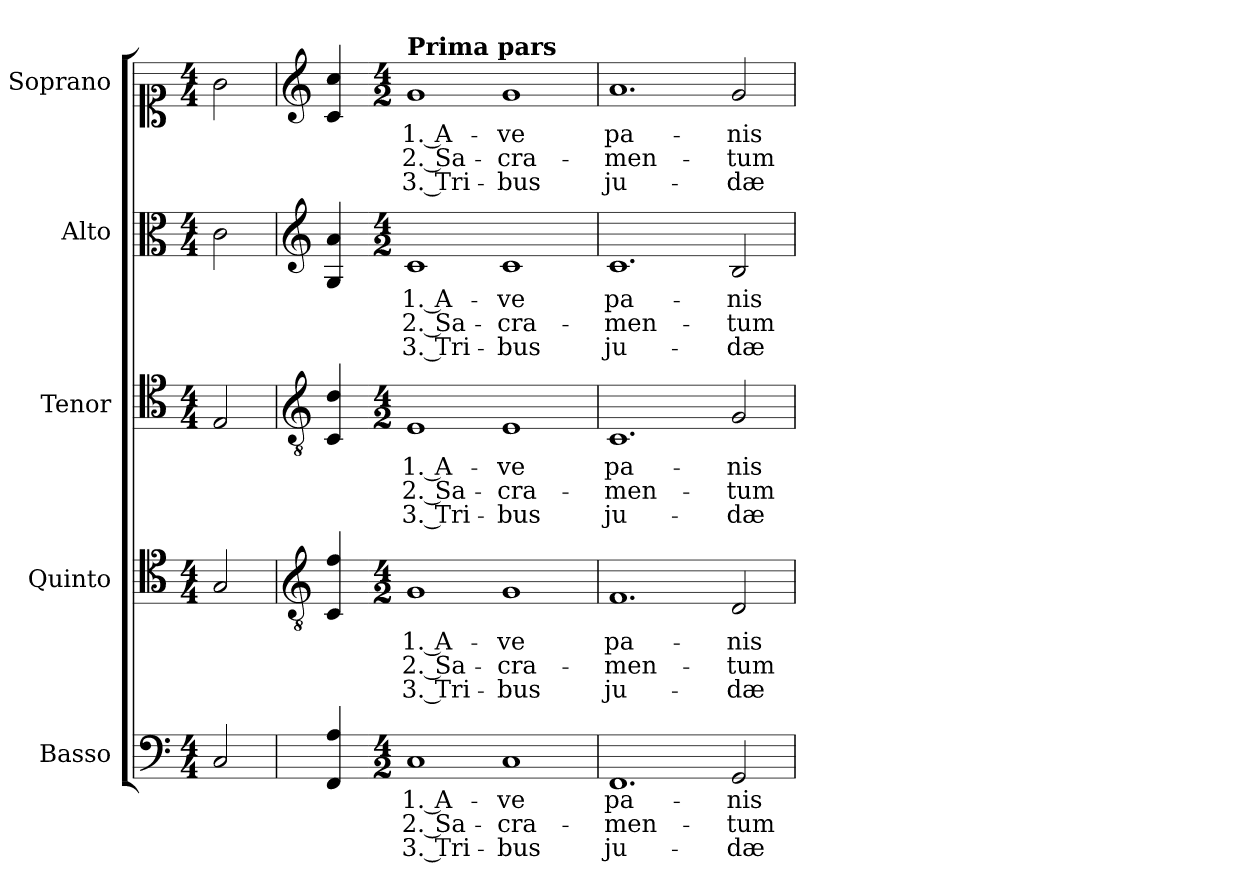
**kern	**text	**text	**text	**kern	**text	**text	**text	**kern	**text	**text	**text	**kern	**text	**text	**text	**kern	**text	**text	**text
*part5	*part5	*part5	*part5	*part4	*part4	*part4	*part4	*part3	*part3	*part3	*part3	*part2	*part2	*part2	*part2	*part1	*part1	*part1	*part1
*staff5	*staff5	*staff5	*staff5	*staff4	*staff4	*staff4	*staff4	*staff3	*staff3	*staff3	*staff3	*staff2	*staff2	*staff2	*staff2	*staff1	*staff1	*staff1	*staff1
*I"Basso	*	*	*	*I"Quinto	*	*	*	*I"Tenor	*	*	*	*I"Alto	*	*	*	*I"Soprano	*	*	*
*I'B.	*	*	*	*I'Q.	*	*	*	*I'T.	*	*	*	*I'A.	*	*	*	*I'S.	*	*	*
!!LO:PB:g=z
*clefF4	*	*	*	*clefC4	*	*	*	*clefC4	*	*	*	*clefC3	*	*	*	*clefC1	*	*	*
*	*	*	*	*ITrd7c12	*	*	*	*ITrd7c12	*	*	*	*	*	*	*	*	*	*	*
*k[]	*	*	*	*k[]	*	*	*	*k[]	*	*	*	*k[]	*	*	*	*k[]	*	*	*
*C:	*	*	*	*C:	*	*	*	*C:	*	*	*	*C:	*	*	*	*C:	*	*	*
*M4/4	*	*	*	*M4/4	*	*	*	*M4/4	*	*	*	*M4/4	*	*	*	*M4/4	*	*	*
=1	=1	=1	=1	=1	=1	=1	=1	=1	=1	=1	=1	=1	=1	=1	=1	=1	=1	=1	=1
!LO:N:head=open	!	!	!	!LO:N:head=open	!	!	!	!LO:N:head=open	!	!	!	!LO:N:head=open	!	!	!	!LO:N:head=open	!	!	!
2Ci/	.	.	.	2GGi/	.	.	.	2EEi/	.	.	.	2ci\	.	.	.	2gi\	.	.	.
=2	=2	=2	=2	=2	=2	=2	=2	=2	=2	=2	=2	=2	=2	=2	=2	=2	=2	=2	=2
*	*	*	*	*clefGv2	*	*	*	*clefGv2	*	*	*	*clefG2	*	*	*	*clefG2	*	*	*
4FFi/ 4Ai	.	.	.	4CCi/ 4Fi	.	.	.	4CCi/ 4Di	.	.	.	4Gi/ 4ai	.	.	.	4ci/ 4cci	.	.	.
=3-	=3-	=3-	=3-	=3-	=3-	=3-	=3-	=3-	=3-	=3-	=3-	=3-	=3-	=3-	=3-	=3-	=3-	=3-	=3-
*M4/2	*	*	*	*M4/2	*	*	*	*M4/2	*	*	*	*M4/2	*	*	*	*M4/2	*	*	*
!	!LO:LY:b:color=#000000	!LO:LY:b:color=#000000	!LO:LY:b:color=#000000	!	!	!	!	!	!	!	!	!	!	!	!	!	!	!	!
!	!	!	!	!	!LO:LY:b:color=#000000	!LO:LY:b:color=#000000	!LO:LY:b:color=#000000	!	!	!	!	!	!	!	!	!	!	!	!
!	!	!	!	!	!	!	!	!	!LO:LY:b:color=#000000	!LO:LY:b:color=#000000	!LO:LY:b:color=#000000	!	!	!	!	!	!	!	!
!	!	!	!	!	!	!	!	!	!	!	!	!	!LO:LY:b:color=#000000	!LO:LY:b:color=#000000	!LO:LY:b:color=#000000	!	!	!	!
!	!	!	!	!	!	!	!	!	!	!	!	!	!	!	!	!LO:TX:a:B:t=Prima pars	!	!	!
!	!	!	!	!	!	!	!	!	!	!	!	!	!	!	!	!	!LO:LY:b:color=#000000	!LO:LY:b:color=#000000	!LO:LY:b:color=#000000
1Ci	1. A-	2. Sa-	3. Tri-	1GGi	1. A-	2. Sa-	3. Tri-	1EEi	1. A-	2. Sa-	3. Tri-	1ci	1. A-	2. Sa-	3. Tri-	1gi	1. A-	2. Sa-	3. Tri-
!	!LO:LY:b:color=#000000	!LO:LY:b:color=#000000	!LO:LY:b:color=#000000	!	!	!	!	!	!	!	!	!	!	!	!	!	!	!	!
!	!	!	!	!	!LO:LY:b:color=#000000	!LO:LY:b:color=#000000	!LO:LY:b:color=#000000	!	!	!	!	!	!	!	!	!	!	!	!
!	!	!	!	!	!	!	!	!	!LO:LY:b:color=#000000	!LO:LY:b:color=#000000	!LO:LY:b:color=#000000	!	!	!	!	!	!	!	!
!	!	!	!	!	!	!	!	!	!	!	!	!	!LO:LY:b:color=#000000	!LO:LY:b:color=#000000	!LO:LY:b:color=#000000	!	!	!	!
!	!	!	!	!	!	!	!	!	!	!	!	!	!	!	!	!	!LO:LY:b:color=#000000	!LO:LY:b:color=#000000	!LO:LY:b:color=#000000
1Ci	-ve	-cra-	-bus	1GGi	-ve	-cra-	-bus	1EEi	-ve	-cra-	-bus	1ci	-ve	-cra-	-bus	1gi	-ve	-cra-	-bus
=4	=4	=4	=4	=4	=4	=4	=4	=4	=4	=4	=4	=4	=4	=4	=4	=4	=4	=4	=4
!	!LO:LY:b:color=#000000	!LO:LY:b:color=#000000	!LO:LY:b:color=#000000	!	!	!	!	!	!	!	!	!	!	!	!	!	!	!	!
!	!	!	!	!	!LO:LY:b:color=#000000	!LO:LY:b:color=#000000	!LO:LY:b:color=#000000	!	!	!	!	!	!	!	!	!	!	!	!
!	!	!	!	!	!	!	!	!	!LO:LY:b:color=#000000	!LO:LY:b:color=#000000	!LO:LY:b:color=#000000	!	!	!	!	!	!	!	!
!	!	!	!	!	!	!	!	!	!	!	!	!	!LO:LY:b:color=#000000	!LO:LY:b:color=#000000	!LO:LY:b:color=#000000	!	!	!	!
!	!	!	!	!	!	!	!	!	!	!	!	!	!	!	!	!	!LO:LY:b:color=#000000	!LO:LY:b:color=#000000	!LO:LY:b:color=#000000
1.FFi	pa-	-men-	ju-	1.FFi	pa-	-men-	ju-	1.CCi	pa-	-men-	ju-	1.ci	pa-	-men-	ju-	1.ai	pa-	-men-	ju-
!	!LO:LY:b:color=#000000	!LO:LY:b:color=#000000	!LO:LY:b:color=#000000	!	!	!	!	!	!	!	!	!	!	!	!	!	!	!	!
!	!	!	!	!	!LO:LY:b:color=#000000	!LO:LY:b:color=#000000	!LO:LY:b:color=#000000	!	!	!	!	!	!	!	!	!	!	!	!
!	!	!	!	!	!	!	!	!	!LO:LY:b:color=#000000	!LO:LY:b:color=#000000	!LO:LY:b:color=#000000	!	!	!	!	!	!	!	!
!	!	!	!	!	!	!	!	!	!	!	!	!	!LO:LY:b:color=#000000	!LO:LY:b:color=#000000	!LO:LY:b:color=#000000	!	!	!	!
!	!	!	!	!	!	!	!	!	!	!	!	!	!	!	!	!	!LO:LY:b:color=#000000	!LO:LY:b:color=#000000	!LO:LY:b:color=#000000
2GGi/	-nis	-tum	-dæ	2DDi/	-nis	-tum	-dæ	2GGi/	-nis	-tum	-dæ	2Bi/	-nis	-tum	-dæ	2gi/	-nis	-tum	-dæ
=	=	=	=	=	=	=	=	=	=	=	=	=	=	=	=	=	=	=	=
*-	*-	*-	*-	*-	*-	*-	*-	*-	*-	*-	*-	*-	*-	*-	*-	*-	*-	*-	*-
